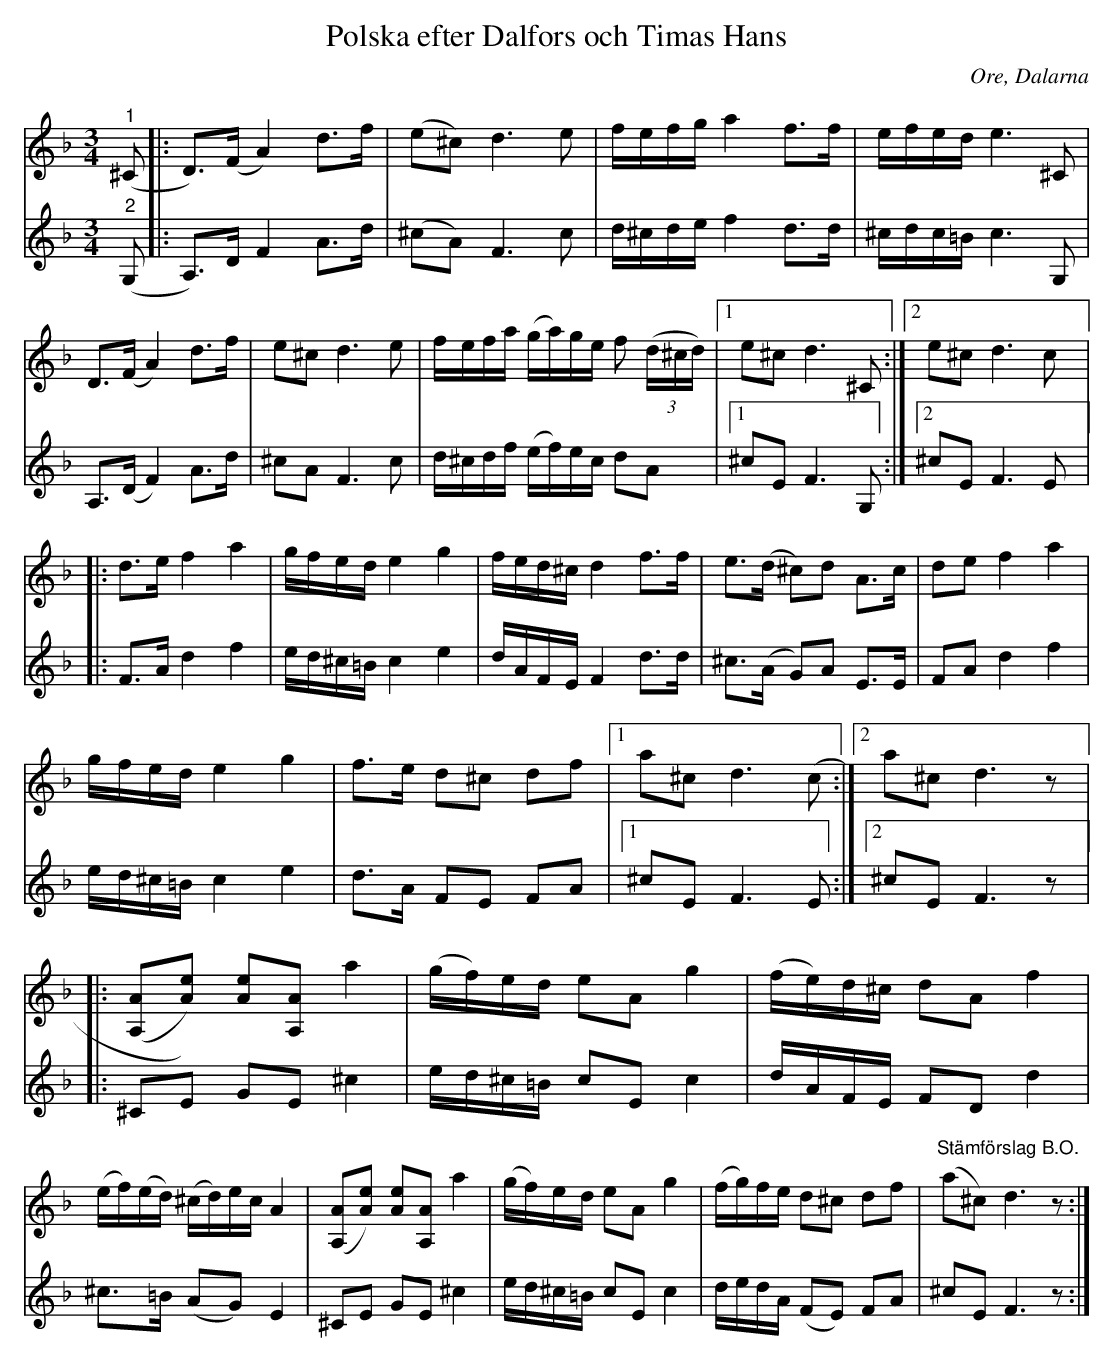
X:1
T:Polska efter Dalfors och Timas Hans
O:Ore, Dalarna
L:1/8
M:3/4
K:Dm
V:1
"^1" (^C |: D>)(F A2) d>f | (e^c) d3 e | f/e/f/g/ a2 f>f | e/f/e/d/ e3 ^C |
D>(F A2) d>f | e^c d3 e | f/e/f/a/ (g/a/)g/e/ f (3(d/^c/d/) |1 e^c d3 ^C :|2 e^c d3 c |:
d>e f2 a2 | g/f/e/d/ e2 g2 | f/e/d/^c/ d2 f>f | e>(d ^c)d A>c | de f2 a2 |
g/f/e/d/ e2 g2 | f>e d^c df |1 a^c d3 (c :|2 a^c d3 z |:
([A,A][Ae])) [Ae][A,A] a2 | (g/f/)e/d/ eA g2 | (f/e/)d/^c/ dA f2 |
(e/f/)(e/d/) (^c/d/)e/c/ A2 | ([A,A][Ae]) [Ae][A,A] a2 | (g/f/)e/d/ eA g2 | (f/g/)f/e/ d^c df | "^Stämförslag B.O." (a^c) d3 z :|
V:2
"^2" (G, |: A,>)D F2 A>d | (^cA) F3 c | d/^c/d/e/ f2 d>d | ^c/d/c/=B/ c3 G, | A,>(D F2) A>d |
^cA F3 c | d/^c/d/f/ (e/f/)e/c/ dA |1 ^cE F3 G, :|2 ^cE F3 E |:
F>A d2 f2 | e/d/^c/=B/ c2 e2 | d/A/F/E/ F2 d>d | ^c>(A G)A E>E |
FA d2 f2 | e/d/^c/=B/ c2 e2 | d>A FE FA |1 ^cE F3 E :|2 ^cE F3 z |:
^CE GE ^c2 | e/d/^c/=B/ cE c2 | d/A/F/E/ FD d2 | ^c>=B (AG) E2 |
^CE GE ^c2 | e/d/^c/=B/ cE c2 | d/e/d/A/ (FE) FA | ^cE F3 z :|
